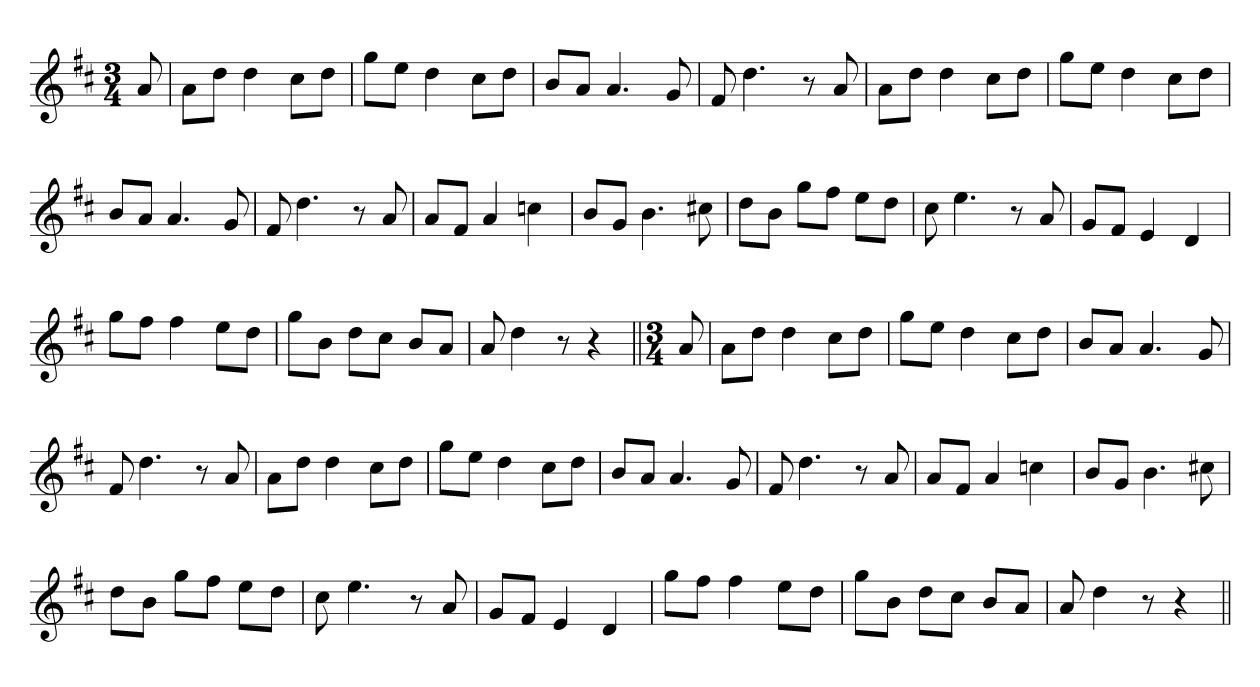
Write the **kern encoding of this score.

**kern
*part1
*staff1
*clefG2
*k[f#c#]
*D:
*M3/4
=1
8a
=
8aL
8ddJ
4dd
8cc#L
8ddJ
=
8ggL
8eeJ
4dd
8cc#L
8ddJ
=
8bL
8aJ
4.a
8g
=
8f#
4.dd
8r
8a
=
8aL
8ddJ
4dd
8cc#L
8ddJ
=
8ggL
8eeJ
4dd
8cc#L
8ddJ
=
8bL
8aJ
4.a
8g
=
8f#
4.dd
8r
8a
=
8aL
8f#J
4a
4ccn
=
8bL
8gJ
4.b
8cc#X
=
8ddL
8bJ
8ggL
8ff#J
8eeL
8ddJ
=
8cc#
4.ee
8r
8a
=
8gL
8f#J
4e
4d
=
8ggL
8ff#J
4ff#
8eeL
8ddJ
=
8ggL
8bJ
8ddL
8cc#J
8bL
8aJ
=
8a
4dd
8r
4r
=||
*M3/4
8a
=
8aL
8ddJ
4dd
8cc#L
8ddJ
=
8ggL
8eeJ
4dd
8cc#L
8ddJ
=
8bL
8aJ
4.a
8g
=
8f#
4.dd
8r
8a
=
8aL
8ddJ
4dd
8cc#L
8ddJ
=
8ggL
8eeJ
4dd
8cc#L
8ddJ
=
8bL
8aJ
4.a
8g
=
8f#
4.dd
8r
8a
=
8aL
8f#J
4a
4ccn
=
8bL
8gJ
4.b
8cc#X
=
8ddL
8bJ
8ggL
8ff#J
8eeL
8ddJ
=
8cc#
4.ee
8r
8a
=
8gL
8f#J
4e
4d
=
8ggL
8ff#J
4ff#
8eeL
8ddJ
=
8ggL
8bJ
8ddL
8cc#J
8bL
8aJ
=
8a
4dd
8r
4r
=||
*-
